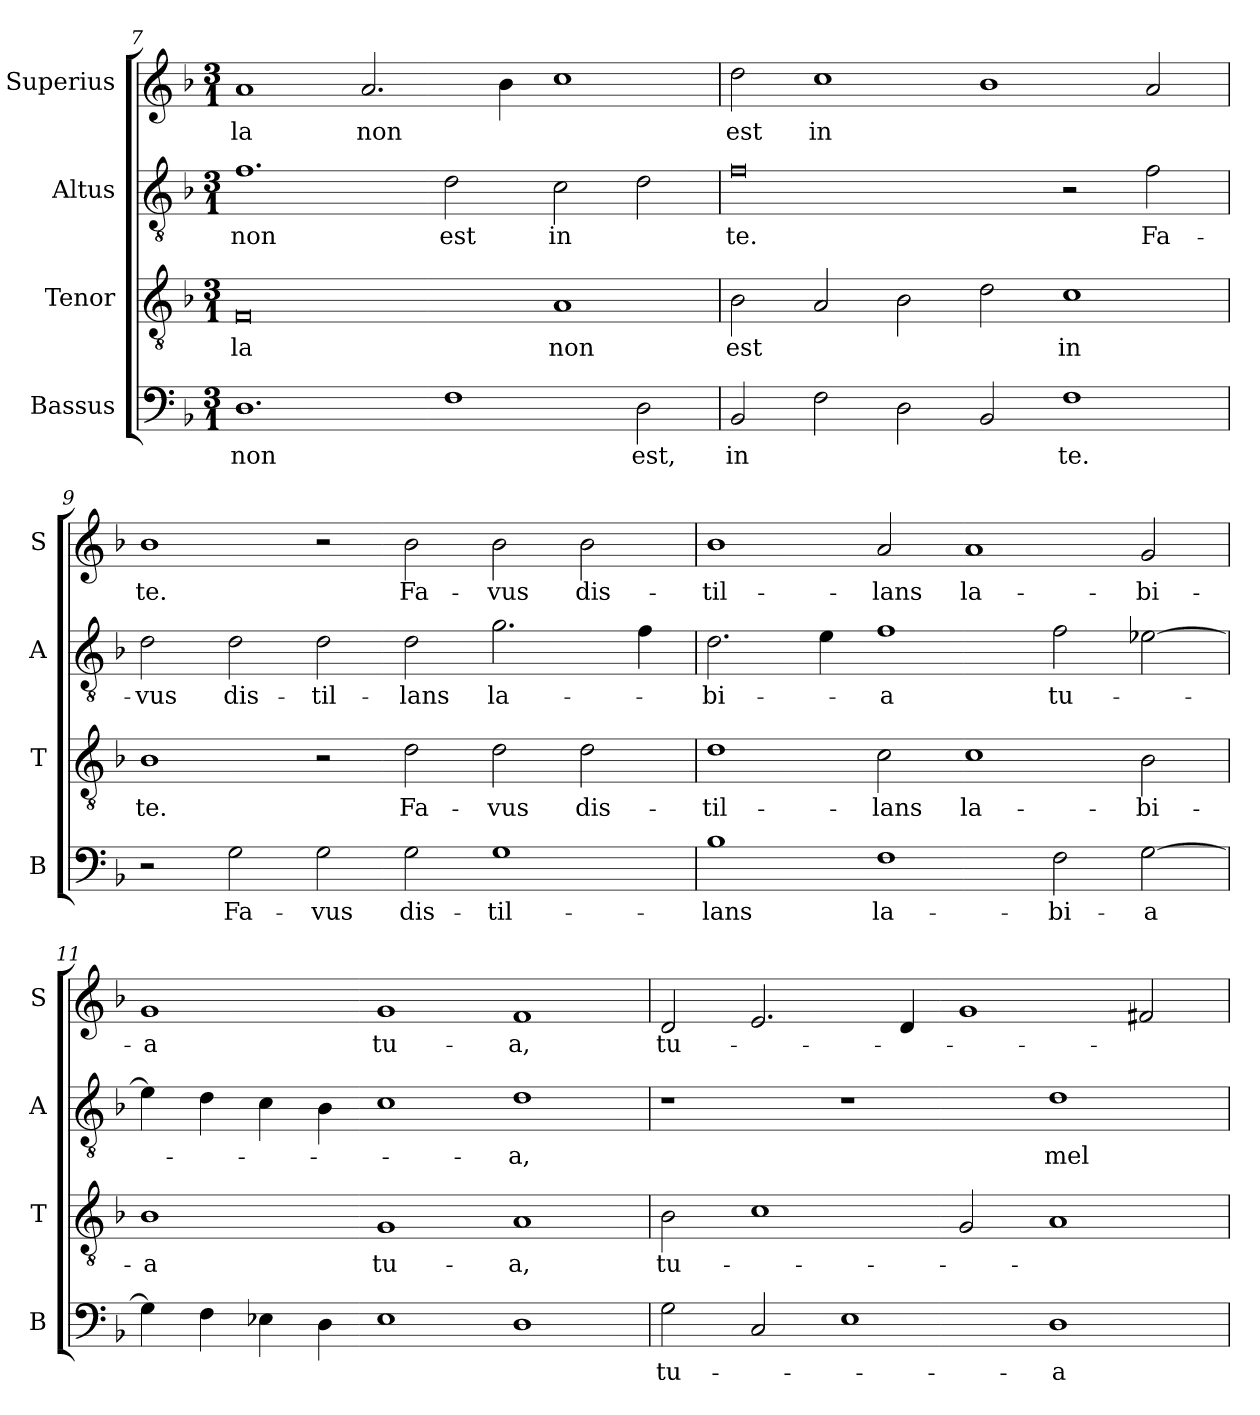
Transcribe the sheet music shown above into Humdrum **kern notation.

**kern	**text	**kern	**text	**kern	**text	**kern	**text
*part4	*part4	*part3	*part3	*part2	*part2	*part1	*part1
*staff4	*staff4	*staff3	*staff3	*staff2	*staff2	*staff1	*staff1
*I"Bassus	*	*I"Tenor	*	*I"Altus	*	*I"Superius	*
*I'B	*	*I'T	*	*I'A	*	*I'S	*
*clefF4	*	*clefGv2	*	*clefGv2	*	*clefG2	*
*k[b-]	*	*k[b-]	*	*k[b-]	*	*k[b-]	*
*M3/1	*	*M3/1	*	*M3/1	*	*M3/1	*
=7	=7	=7	=7	=7	=7	=7	=7
1.D	non	0F	-la	1.f	non	1a	-la
.	.	.	.	.	.	2.a/	non
1F	.	.	.	2d\	est	.	.
.	.	.	.	.	.	4b-\	.
.	.	1A	non	2c\	in	1cc	.
2D\	est,	.	.	2d\	.	.	.
=8	=8	=8	=8	=8	=8	=8	=8
2BB-/	in	2B-\	est	0f	te.	2dd\	est
2F\	.	2A/	.	.	.	1cc	in
2D\	.	2B-\	.	.	.	.	.
2BB-/	.	2d\	.	.	.	1b-	.
1F	te.	1c	in	2r	.	.	.
.	.	.	.	2f\	Fa-	2a/	.
=9	=9	=9	=9	=9	=9	=9	=9
2r	.	1B-	te.	2d\	-vus	1b-	te.
2G\	Fa-	.	.	2d\	dis-	.	.
2G\	-vus	2r	.	2d\	-til-	2r	.
2G\	dis-	2d\	Fa-	2d\	-lans	2b-\	Fa-
1G	-til-	2d\	-vus	2.g\	la-	2b-\	-vus
.	.	2d\	dis-	.	.	2b-\	dis-
.	.	.	.	4f\	.	.	.
=10	=10	=10	=10	=10	=10	=10	=10
1B-	-lans	1d	-til-	2.d\	-bi-	1b-	-til-
.	.	.	.	4e\	.	.	.
1F	la-	2c\	-lans	1f	-a	2a/	-lans
.	.	1c	la-	.	.	1a	la-
2F\	-bi-	.	.	2f\	tu-	.	.
[2G\	-a	2B-\	-bi-	[2e-X\	.	2g/	-bi-
=11	=11	=11	=11	=11	=11	=11	=11
4G\]	.	1B-	-a	4e-\]	.	1g	-a
4F\	.	.	.	4d\	.	.	.
4E-X\	.	.	.	4c\	.	.	.
4D\	.	.	.	4B-\	.	.	.
1E-	.	1G	tu-	1c	.	1g	tu-
1D	.	1A	-a,	1d	-a,	1f	-a,
=12	=12	=12	=12	=12	=12	=12	=12
2G\	tu-	2B-\	tu-	1r	.	2d/	tu-
2C/	.	1c	.	.	.	2.e/	.
1E	.	.	.	1r	.	.	.
.	.	.	.	.	.	4d/	.
.	.	2G/	.	.	.	1g	.
1D	-a	1A	.	1d	mel	.	.
.	.	.	.	.	.	2f#X/	.
=	=	=	=	=	=	=	=
*-	*-	*-	*-	*-	*-	*-	*-
